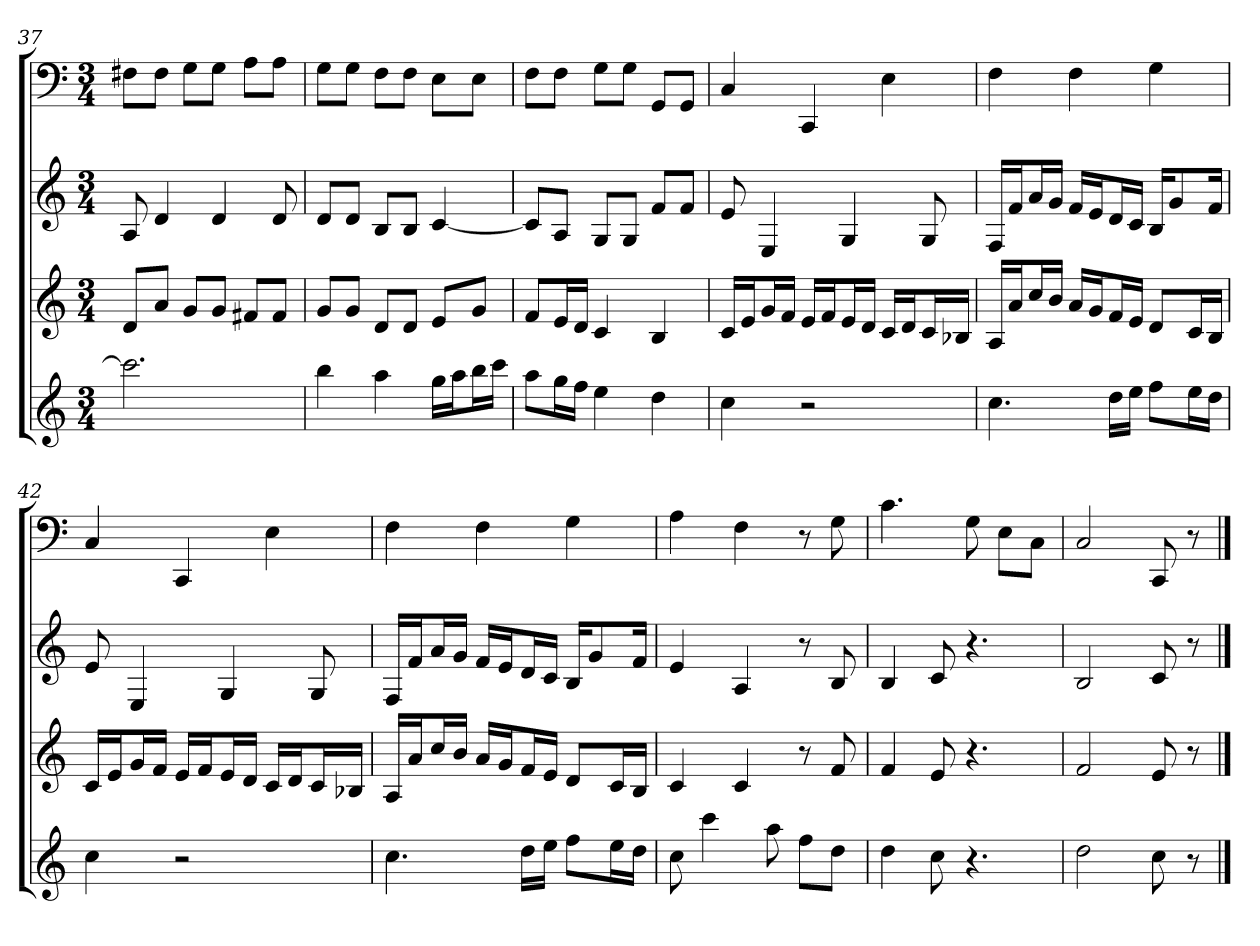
**kern	**kern	**kern	**kern
*part4	*part3	*part2	*part1
*staff4	*staff3	*staff2	*staff1
*k[]	*k[]	*k[]	*k[]
*C:	*C:	*C:	*C:
*M3/4	*M3/4	*M3/4	*M3/4
=37	=37	=37	=37
2.ccc]	8dL	8A	8F#XL
.	8aJ	4d	8F#J
.	8gL	.	8GL
.	8gJ	4d	8GJ
.	8f#XL	.	8AL
.	8f#J	8d	8AJ
=38	=38	=38	=38
4bb	8gL	8dL	8GL
.	8gJ	8dJ	8GJ
4aa	8dL	8BL	8FL
.	8dJ	8BJ	8FJ
16ggLL	8eL	[4c	8EL
16aaJ	.	.	.
16bbL	8gJ	.	8EJ
16cccJJ	.	.	.
=39	=39	=39	=39
8aaL	8fL	8cL]	8FL
16ggL	16eL	8AJ	8FJ
16ffJJ	16dJJ	.	.
4ee	4c	8GL	8GL
.	.	8GJ	8GJ
4dd	4B	8fL	8GGL
.	.	8fJ	8GGJ
=40	=40	=40	=40
4cc	16cLL	8e	4C
.	16eJ	.	.
.	16gL	4E	.
.	16fJJ	.	.
2r	16eLL	.	4CC
.	16fJ	.	.
.	16eL	4G	.
.	16dJJ	.	.
.	16cLL	.	4E
.	16dJ	.	.
.	16cL	8G	.
.	16B-XJJ	.	.
=41	=41	=41	=41
4.cc	16ALL	16FLL	4F
.	16aJ	16fJ	.
.	16ccL	16aL	.
.	16bJJ	16gJJ	.
.	16aLL	16fLL	4F
.	16gJ	16eJ	.
16ddLL	16fL	16dL	.
16eeJJ	16eJJ	16cJJ	.
8ffL	8dL	16BKL	4G
.	.	8g	.
16eeL	16cL	.	.
16ddJJ	16BJJ	16fJk	.
=42	=42	=42	=42
4cc	16cLL	8e	4C
.	16eJ	.	.
.	16gL	4E	.
.	16fJJ	.	.
2r	16eLL	.	4CC
.	16fJ	.	.
.	16eL	4G	.
.	16dJJ	.	.
.	16cLL	.	4E
.	16dJ	.	.
.	16cL	8G	.
.	16B-XJJ	.	.
=43	=43	=43	=43
4.cc	16ALL	16FLL	4F
.	16aJ	16fJ	.
.	16ccL	16aL	.
.	16bJJ	16gJJ	.
.	16aLL	16fLL	4F
.	16gJ	16eJ	.
16ddLL	16fL	16dL	.
16eeJJ	16eJJ	16cJJ	.
8ffL	8dL	16BKL	4G
.	.	8g	.
16eeL	16cL	.	.
16ddJJ	16BJJ	16fJk	.
=44	=44	=44	=44
8cc	4c	4e	4A
4ccc	.	.	.
.	4c	4A	4F
8aa	.	.	.
8ffL	8r	8r	8r
8ddJ	8f	8B	8G
=45a	=45a	=45a	=45a
4dd	4f	4B	4.c
8cc	8e	8c	.
4.r	4.r	4.r	8G
.	.	.	8EL
.	.	.	8CJ
=45b	=45b	=45b	=45b
2dd	2f	2B	2C
8cc	8e	8c	8CC
8r	8r	8r	8r
==	==	==	==
*-	*-	*-	*-
